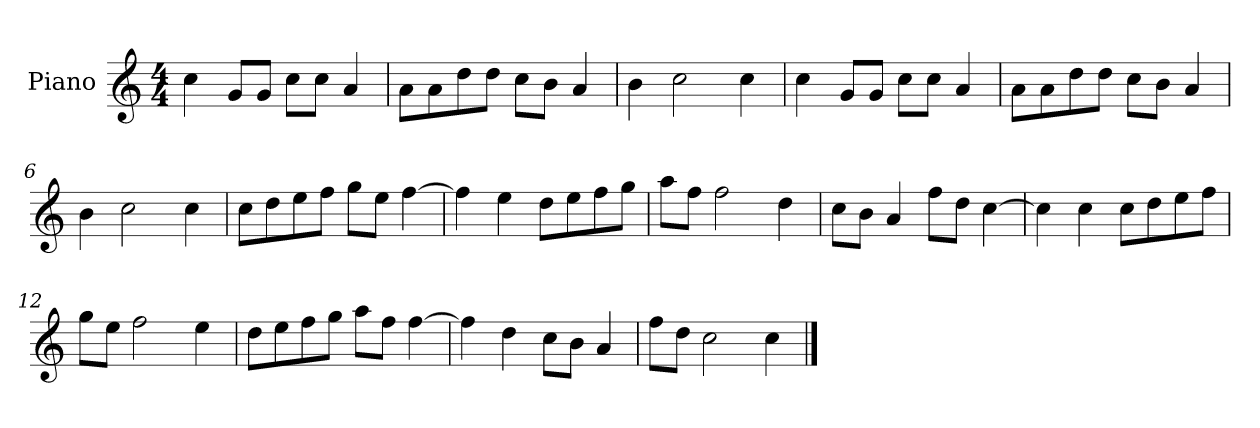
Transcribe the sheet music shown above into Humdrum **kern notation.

**kern
*part1
*staff1
*I"Piano
*I'P-no
*clefG2
*k[]
*M4/4
*MM90
=1
4cc\
8g/L
8g/J
8cc\L
8cc\J
4a/
=2
8a\L
8a\
8dd\
8dd\J
8cc\L
8b\J
4a/
=3
4b\
2cc\
4cc\
=4
4cc\
8g/L
8g/J
8cc\L
8cc\J
4a/
=5
8a\L
8a\
8dd\
8dd\J
8cc\L
8b\J
4a/
=6
4b\
2cc\
4cc\
!!LO:LB:g=z
=7
8cc\L
8dd\
8ee\
8ff\J
8gg\L
8ee\J
[4ff\
=8
4ff\]
4ee\
8dd\L
8ee\
8ff\
8gg\J
=9
8aa\L
8ff\J
2ff\
4dd\
=10
8cc\L
8b\J
4a/
8ff\L
8dd\J
[4cc\
=11
4cc\]
4cc\
8cc\L
8dd\
8ee\
8ff\J
=12
8gg\L
8ee\J
2ff\
4ee\
=13
8dd\L
8ee\
8ff\
8gg\J
8aa\L
8ff\J
[4ff\
!!LO:LB:g=z
=14
4ff\]
4dd\
8cc\L
8b\J
4a/
=15
8ff\L
8dd\J
2cc\
4cc\
==
*-
